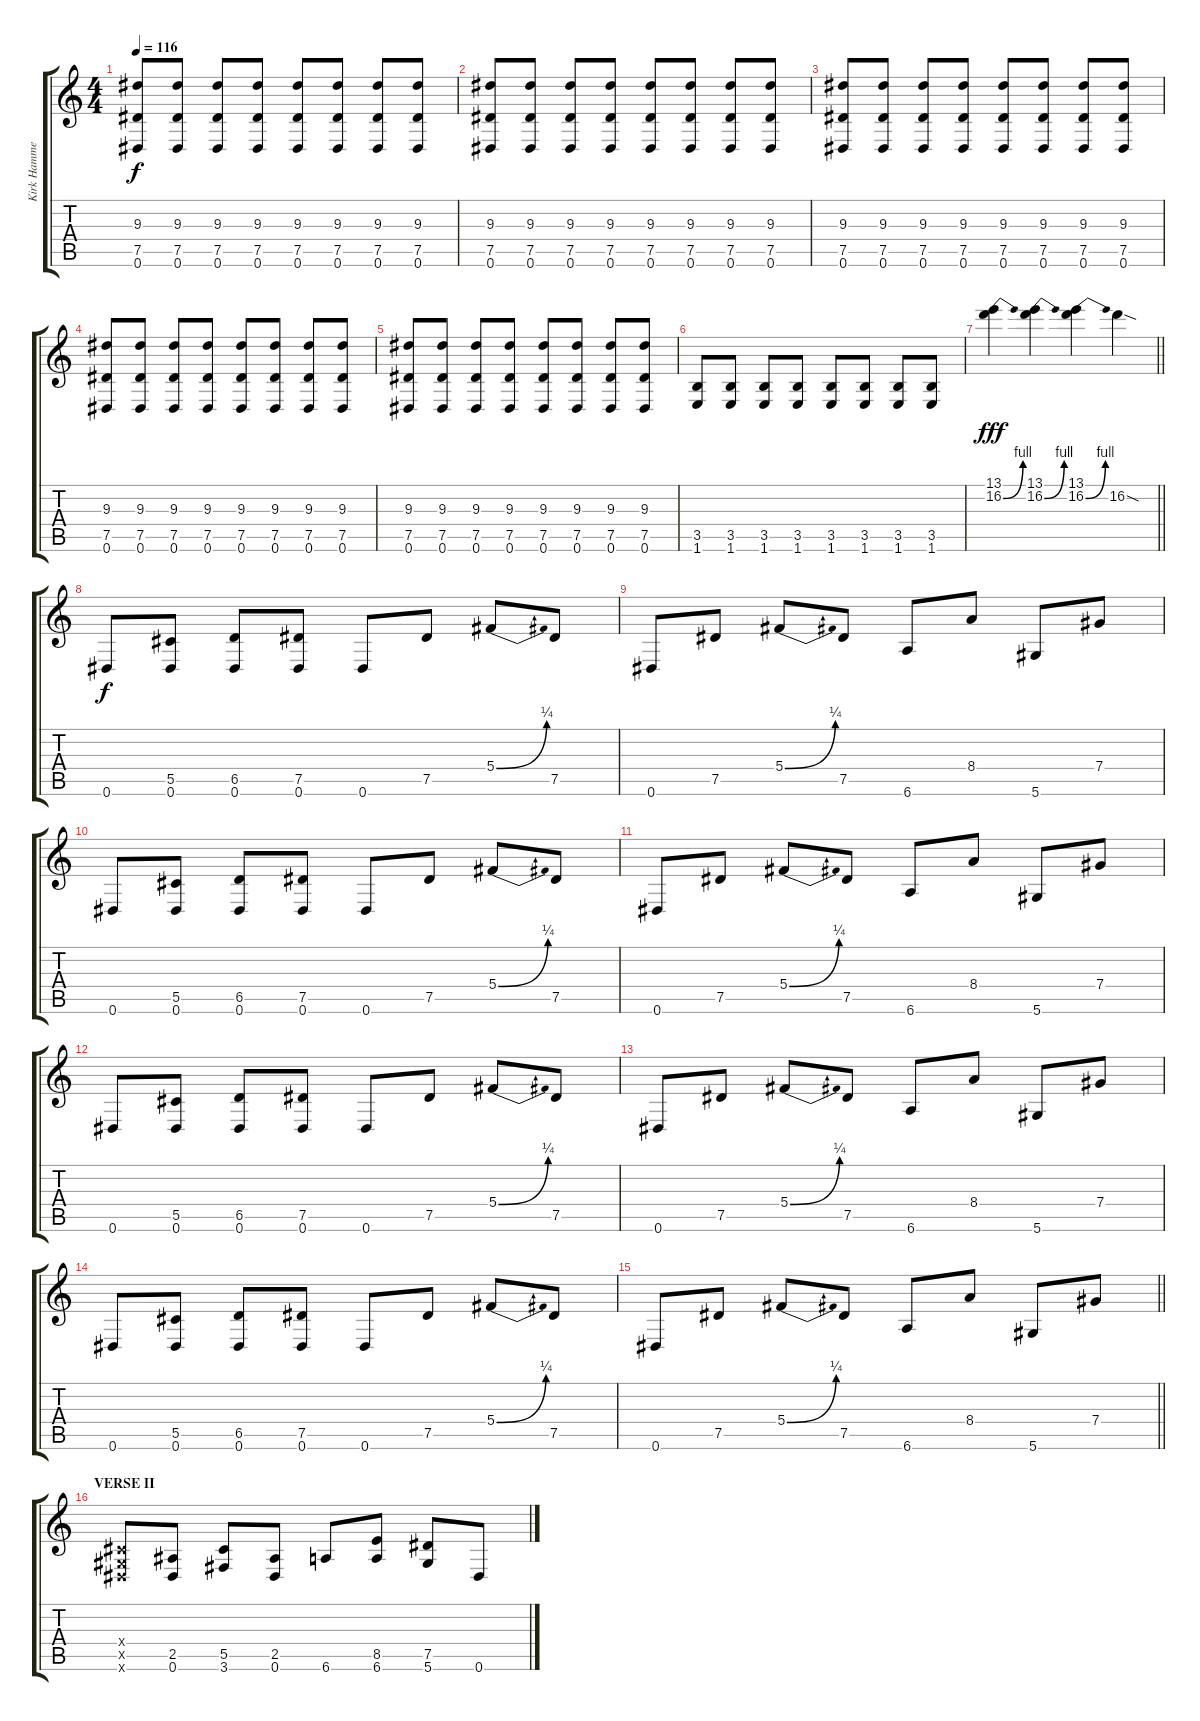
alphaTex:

\track ("Kirk Hammett - lead and rhythm guitar" "Kirk Hamme") {instrument distortionguitar}
\staff {score tabs}
\tuning (Eb4 Bb3 Gb3 Db3 Ab2 Eb2) {hide}
\ts (4 4)
\tempo 116
\clef g2
\ks c
(9.3 7.5 0.6).8{dy f} (9.3 7.5 0.6).8 (9.3 7.5 0.6).8 (9.3 7.5 0.6).8 (9.3 7.5 0.6).8 (9.3 7.5 0.6).8 (9.3 7.5 0.6).8 (9.3 7.5 0.6).8 |
(9.3 7.5 0.6).8 (9.3 7.5 0.6).8 (9.3 7.5 0.6).8 (9.3 7.5 0.6).8 (9.3 7.5 0.6).8 (9.3 7.5 0.6).8 (9.3 7.5 0.6).8 (9.3 7.5 0.6).8 |
(9.3 7.5 0.6).8 (9.3 7.5 0.6).8 (9.3 7.5 0.6).8 (9.3 7.5 0.6).8 (9.3 7.5 0.6).8 (9.3 7.5 0.6).8 (9.3 7.5 0.6).8 (9.3 7.5 0.6).8 |
(9.3 7.5 0.6).8 (9.3 7.5 0.6).8 (9.3 7.5 0.6).8 (9.3 7.5 0.6).8 (9.3 7.5 0.6).8 (9.3 7.5 0.6).8 (9.3 7.5 0.6).8 (9.3 7.5 0.6).8 |
(9.3 7.5 0.6).8 (9.3 7.5 0.6).8 (9.3 7.5 0.6).8 (9.3 7.5 0.6).8 (9.3 7.5 0.6).8 (9.3 7.5 0.6).8 (9.3 7.5 0.6).8 (9.3 7.5 0.6).8 |
(3.5 1.6).8 (3.5 1.6).8 (3.5 1.6).8 (3.5 1.6).8 (3.5 1.6).8 (3.5 1.6).8 (3.5 1.6).8 (3.5 1.6).8 |
\barLineRight lightlight
(13.1 16.2{be (bend 0 0 60 4)}).4{dy fff} (13.1 16.2{be (bend 0 0 60 4)}).4 (13.1 16.2{be (bend 0 0 60 4)}).4 16.2{sod}.4 |
\section ("" "")
0.6.8{dy f} (5.5 0.6).8 (6.5 0.6).8 (7.5 0.6).8 0.6.8 7.5.8 5.4{be (bend 0 0 60 1)}.8 7.5.8 |
0.6.8 7.5.8 5.4{be (bend 0 0 60 1)}.8 7.5.8 6.6.8 8.4.8 5.6.8 7.4.8 |
0.6.8 (5.5 0.6).8 (6.5 0.6).8 (7.5 0.6).8 0.6.8 7.5.8 5.4{be (bend 0 0 60 1)}.8 7.5.8 |
0.6.8 7.5.8 5.4{be (bend 0 0 60 1)}.8 7.5.8 6.6.8 8.4.8 5.6.8 7.4.8 |
0.6.8 (5.5 0.6).8 (6.5 0.6).8 (7.5 0.6).8 0.6.8 7.5.8 5.4{be (bend 0 0 60 1)}.8 7.5.8 |
0.6.8 7.5.8 5.4{be (bend 0 0 60 1)}.8 7.5.8 6.6.8 8.4.8 5.6.8 7.4.8 |
0.6.8 (5.5 0.6).8 (6.5 0.6).8 (7.5 0.6).8 0.6.8 7.5.8 5.4{be (bend 0 0 60 1)}.8 7.5.8 |
\barLineRight lightlight
0.6.8 7.5.8 5.4{be (bend 0 0 60 1)}.8 7.5.8 6.6.8 8.4.8 5.6.8 7.4.8 |
\section ("" "VERSE II")
(0.4{x} 0.5{x} 0.6{x}).8 (2.5 0.6).8 (5.5 3.6).8 (2.5 0.6).8 6.6.8 (8.5 6.6).8 (7.5 5.6).8 0.6.8
